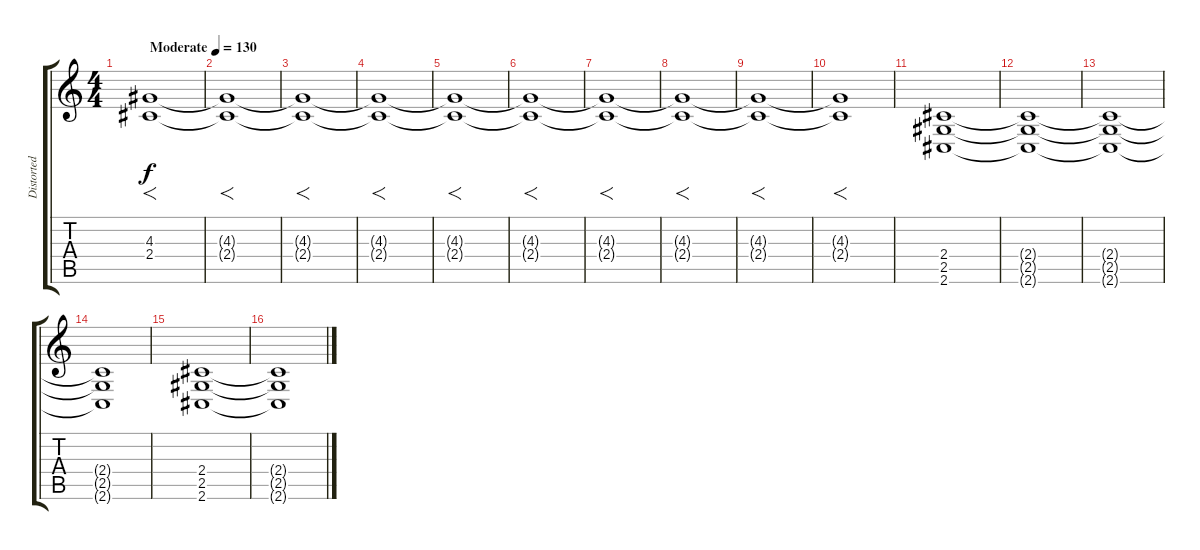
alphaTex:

\track ("Distorted Right" "Distorted ") {instrument distortionguitar}
\staff {score tabs}
\tuning (Db4 Ab3 E3 B2 Gb2 B1) {hide}
\ts (4 4)
\tempo (130 "Moderate")
\clef g2
\ks c
(4.3 2.4).1{f dy f instrument distortionguitar} |
(4.3{t} 2.4{t}).1{f} |
(4.3{t} 2.4{t}).1{f} |
(4.3{t} 2.4{t}).1{f} |
(4.3{t} 2.4{t}).1{f} |
(4.3{t} 2.4{t}).1{f} |
(4.3{t} 2.4{t}).1{f} |
(4.3{t} 2.4{t}).1{f} |
(4.3{t} 2.4{t}).1{f} |
(4.3{t} 2.4{t}).1{f} |
(2.4 2.5 2.6).1 |
(2.4{t} 2.5{t} 2.6{t}).1 |
(2.4{t} 2.5{t} 2.6{t}).1 |
(2.4{t} 2.5{t} 2.6{t}).1 |
(2.4 2.5 2.6).1 |
(2.4{t} 2.5{t} 2.6{t}).1
